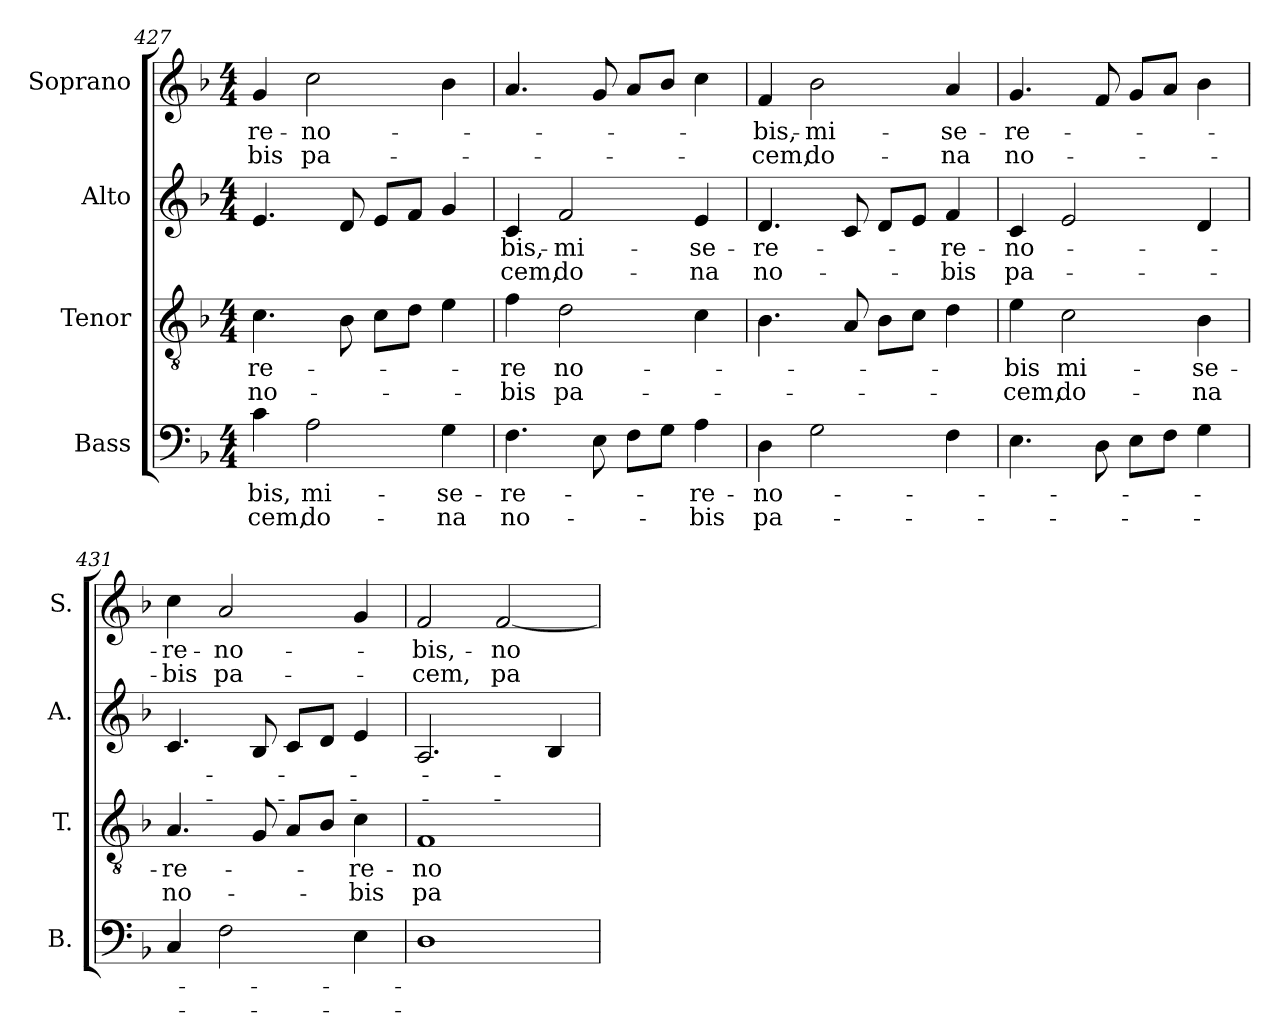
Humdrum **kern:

**kern	**text	**text	**kern	**text	**text	**kern	**text	**text	**kern	**text	**text
*part4	*part4	*part4	*part3	*part3	*part3	*part2	*part2	*part2	*part1	*part1	*part1
*staff4	*staff4	*staff4	*staff3	*staff3	*staff3	*staff2	*staff2	*staff2	*staff1	*staff1	*staff1
*I"Bass	*	*	*I"Tenor	*	*	*I"Alto	*	*	*I"Soprano	*	*
*I'B.	*	*	*I'T.	*	*	*I'A.	*	*	*I'S.	*	*
*clefF4	*	*	*clefGv2	*	*	*clefG2	*	*	*clefG2	*	*
*	*	*	*ITrd7c12	*	*	*	*	*	*	*	*
*k[b-]	*	*	*k[b-]	*	*	*k[b-]	*	*	*k[b-]	*	*
*F:	*	*	*F:	*	*	*F:	*	*	*F:	*	*
*M4/4	*	*	*M4/4	*	*	*M4/4	*	*	*M4/4	*	*
=427	=427	=427	=427	=427	=427	=427	=427	=427	=427	=427	=427
!	!LO:LY:b:color=#000000	!LO:LY:b:color=#000000	!	!	!	!	!	!	!	!	!
!	!	!	!	!LO:LY:b:color=#000000	!LO:LY:b:color=#000000	!	!	!	!	!	!
!	!	!	!	!	!	!	!	!	!	!LO:LY:b:color=#000000	!LO:LY:b:color=#000000
4ci\	-bis,	-cem,	4.Ci\	-re-	no-	4.ei/	.	.	4gi/	-re-	-bis
!	!LO:LY:b:color=#000000	!LO:LY:b:color=#000000	!	!	!	!	!	!	!	!	!
!	!	!	!	!	!	!	!	!	!	!LO:LY:b:color=#000000	!LO:LY:b:color=#000000
2Ai\	mi-	do-	.	.	.	.	.	.	2cci\	-no-	pa-
.	.	.	8BB-i\	.	.	8di/	.	.	.	.	.
.	.	.	8Ci\L	.	.	8ei/L	.	.	.	.	.
.	.	.	8Di\J	.	.	8fi/J	.	.	.	.	.
!	!LO:LY:b:color=#000000	!LO:LY:b:color=#000000	!	!	!	!	!	!	!	!	!
4Gi\	-se-	-na	4Ei\	.	.	4gi/	.	.	4b-i\	.	.
=428	=428	=428	=428	=428	=428	=428	=428	=428	=428	=428	=428
!	!LO:LY:b:color=#000000	!LO:LY:b:color=#000000	!	!	!	!	!	!	!	!	!
!	!	!	!	!LO:LY:b:color=#000000	!LO:LY:b:color=#000000	!	!	!	!	!	!
!	!	!	!	!	!	!	!LO:LY:b:color=#000000	!LO:LY:b:color=#000000	!	!	!
4.Fi\	-re-	no-	4Fi\	-re	-bis	4ci/	-bis,-	-cem,	4.ai/	.	.
!	!	!	!	!LO:LY:b:color=#000000	!LO:LY:b:color=#000000	!	!	!	!	!	!
!	!	!	!	!	!	!	!LO:LY:b:color=#000000	!LO:LY:b:color=#000000	!	!	!
.	.	.	2Di\	no-	pa-	2fi/	-mi-	do-	.	.	.
8Ei\	.	.	.	.	.	.	.	.	8gi/	.	.
8Fi\L	.	.	.	.	.	.	.	.	8ai/L	.	.
8Gi\J	.	.	.	.	.	.	.	.	8b-i/J	.	.
!	!LO:LY:b:color=#000000	!LO:LY:b:color=#000000	!	!	!	!	!	!	!	!	!
!	!	!	!	!	!	!	!LO:LY:b:color=#000000	!LO:LY:b:color=#000000	!	!	!
4Ai\	-re-	-bis	4Ci\	.	.	4ei/	-se-	-na	4cci\	.	.
=429	=429	=429	=429	=429	=429	=429	=429	=429	=429	=429	=429
!	!LO:LY:b:color=#000000	!LO:LY:b:color=#000000	!	!	!	!	!	!	!	!	!
!	!	!	!	!	!	!	!LO:LY:b:color=#000000	!LO:LY:b:color=#000000	!	!	!
!	!	!	!	!	!	!	!	!	!	!LO:LY:b:color=#000000	!LO:LY:b:color=#000000
4Di\	-no-	pa-	4.BB-i\	.	.	4.di/	-re-	no-	4fi/	-bis,-	-cem,
!	!	!	!	!	!	!	!	!	!	!LO:LY:b:color=#000000	!LO:LY:b:color=#000000
2Gi\	.	.	.	.	.	.	.	.	2b-i\	-mi-	do-
.	.	.	8AAi/	.	.	8ci/	.	.	.	.	.
.	.	.	8BB-i\L	.	.	8di/L	.	.	.	.	.
.	.	.	8Ci\J	.	.	8ei/J	.	.	.	.	.
!	!	!	!	!	!	!	!LO:LY:b:color=#000000	!LO:LY:b:color=#000000	!	!	!
!	!	!	!	!	!	!	!	!	!	!LO:LY:b:color=#000000	!LO:LY:b:color=#000000
4Fi\	.	.	4Di\	.	.	4fi/	-re-	-bis	4ai/	-se-	-na
!!LO:PB:g=z
=430	=430	=430	=430	=430	=430	=430	=430	=430	=430	=430	=430
!	!	!	!	!LO:LY:b:color=#000000	!LO:LY:b:color=#000000	!	!	!	!	!	!
!	!	!	!	!	!	!	!LO:LY:b:color=#000000	!LO:LY:b:color=#000000	!	!	!
!	!	!	!	!	!	!	!	!	!	!LO:LY:b:color=#000000	!LO:LY:b:color=#000000
4.Ei\	.	.	4Ei\	-bis	-cem,	4ci/	-no-	pa-	4.gi/	-re-	no-
!	!	!	!	!LO:LY:b:color=#000000	!LO:LY:b:color=#000000	!	!	!	!	!	!
.	.	.	2Ci\	mi-	do-	2ei/	.	.	.	.	.
8Di\	.	.	.	.	.	.	.	.	8fi/	.	.
8Ei\L	.	.	.	.	.	.	.	.	8gi/L	.	.
8Fi\J	.	.	.	.	.	.	.	.	8ai/J	.	.
!	!	!	!	!LO:LY:b:color=#000000	!LO:LY:b:color=#000000	!	!	!	!	!	!
4Gi\	.	.	4BB-i\	-se-	-na	4di/	.	.	4b-i\	.	.
=431	=431	=431	=431	=431	=431	=431	=431	=431	=431	=431	=431
!	!	!	!	!LO:LY:b:color=#000000	!LO:LY:b:color=#000000	!	!	!	!	!	!
!	!	!	!	!	!	!	!	!	!	!LO:LY:b:color=#000000	!LO:LY:b:color=#000000
4Ci/	.	.	4.AAi/	-re-	no-	4.ci/	.	.	4cci\	-re-	-bis
!	!	!	!	!	!	!	!	!	!	!LO:LY:b:color=#000000	!LO:LY:b:color=#000000
2Fi\	.	.	.	.	.	.	.	.	2ai/	-no-	pa-
.	.	.	8GGi/	.	.	8B-i/	.	.	.	.	.
.	.	.	8AAi/L	.	.	8ci/L	.	.	.	.	.
.	.	.	8BB-i/J	.	.	8di/J	.	.	.	.	.
!	!	!	!	!LO:LY:b:color=#000000	!LO:LY:b:color=#000000	!	!	!	!	!	!
4Ei\	.	.	4Ci\	-re-	-bis	4ei/	.	.	4gi/	.	.
=432	=432	=432	=432	=432	=432	=432	=432	=432	=432	=432	=432
!	!	!	!	!LO:LY:b:color=#000000	!LO:LY:b:color=#000000	!	!	!	!	!	!
!	!	!	!	!	!	!	!	!	!	!LO:LY:b:color=#000000	!LO:LY:b:color=#000000
1Di	.	.	1FFi	-no-	pa-	2.Ai/	.	.	2fi/	-bis,-	-cem,
!	!	!	!	!	!	!	!	!	!	!LO:LY:b:color=#000000	!LO:LY:b:color=#000000
.	.	.	.	.	.	.	.	.	[2fi/	-no-	pa-
.	.	.	.	.	.	4B-i/	.	.	.	.	.
=	=	=	=	=	=	=	=	=	=	=	=
*-	*-	*-	*-	*-	*-	*-	*-	*-	*-	*-	*-
